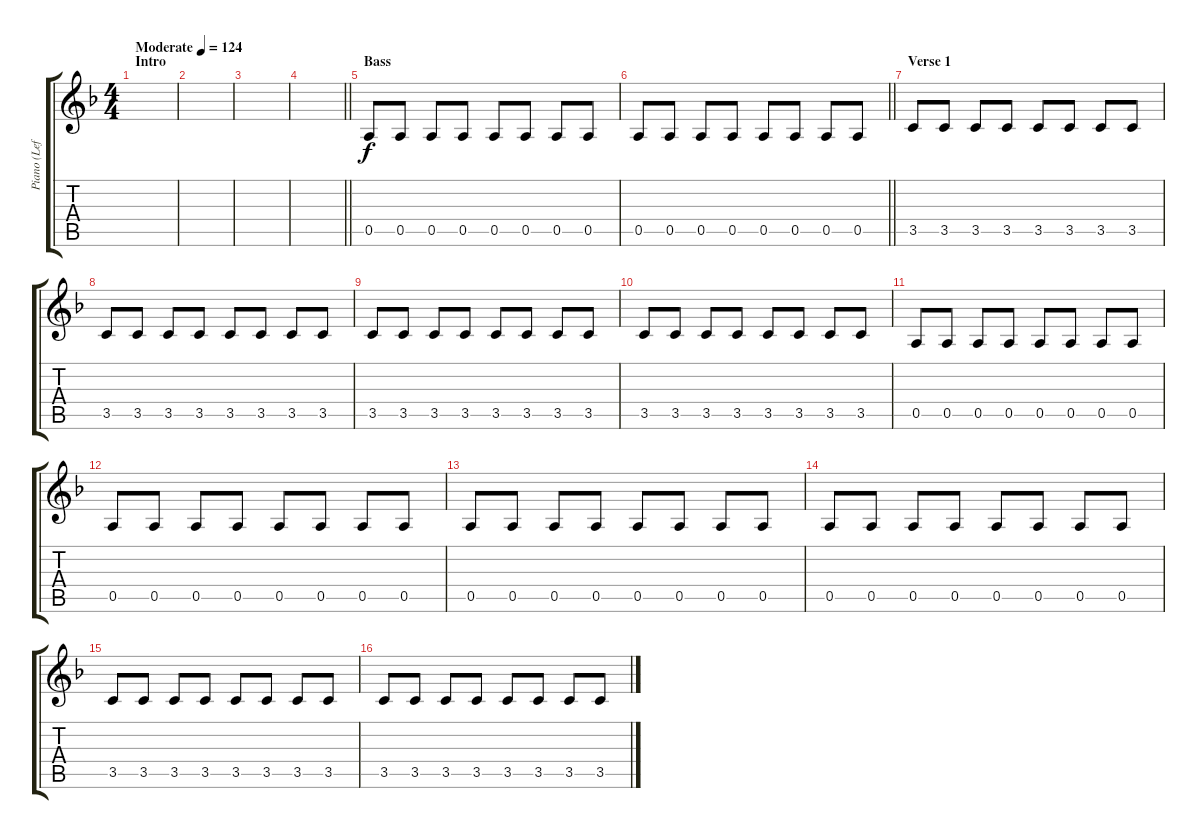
\track ("Piano (Left Hand)" "Piano (Lef") {instrument acousticgrandpiano}
\staff {score tabs}
\tuning (E4 B3 G3 D3 A2 E2) {hide}
\ts (4 4)
\section ("" "Intro")
\tempo (124 "Moderate")
\clef g2
\ks f
|
|
|
\barLineRight lightlight
|
\section ("" "Bass")
0.5.8{ot 8vb} 0.5.8{ot 8vb} 0.5.8{ot 8vb} 0.5.8{ot 8vb} 0.5.8{ot 8vb} 0.5.8{ot 8vb} 0.5.8{ot 8vb} 0.5.8{ot 8vb} |
\barLineRight lightlight
0.5.8{ot 8vb} 0.5.8{ot 8vb} 0.5.8{ot 8vb} 0.5.8{ot 8vb} 0.5.8{ot 8vb} 0.5.8{ot 8vb} 0.5.8{ot 8vb} 0.5.8{ot 8vb} |
\section ("" "Verse 1")
3.5.8{ot 8vb} 3.5.8{ot 8vb} 3.5.8{ot 8vb} 3.5.8{ot 8vb} 3.5.8{ot 8vb} 3.5.8{ot 8vb} 3.5.8{ot 8vb} 3.5.8{ot 8vb} |
3.5.8{ot 8vb} 3.5.8{ot 8vb} 3.5.8{ot 8vb} 3.5.8{ot 8vb} 3.5.8{ot 8vb} 3.5.8{ot 8vb} 3.5.8{ot 8vb} 3.5.8{ot 8vb} |
3.5.8{ot 8vb} 3.5.8{ot 8vb} 3.5.8{ot 8vb} 3.5.8{ot 8vb} 3.5.8{ot 8vb} 3.5.8{ot 8vb} 3.5.8{ot 8vb} 3.5.8{ot 8vb} |
3.5.8{ot 8vb} 3.5.8{ot 8vb} 3.5.8{ot 8vb} 3.5.8{ot 8vb} 3.5.8{ot 8vb} 3.5.8{ot 8vb} 3.5.8{ot 8vb} 3.5.8{ot 8vb} |
0.5.8{ot 8vb} 0.5.8{ot 8vb} 0.5.8{ot 8vb} 0.5.8{ot 8vb} 0.5.8{ot 8vb} 0.5.8{ot 8vb} 0.5.8{ot 8vb} 0.5.8{ot 8vb} |
0.5.8{ot 8vb} 0.5.8{ot 8vb} 0.5.8{ot 8vb} 0.5.8{ot 8vb} 0.5.8{ot 8vb} 0.5.8{ot 8vb} 0.5.8{ot 8vb} 0.5.8{ot 8vb} |
0.5.8{ot 8vb} 0.5.8{ot 8vb} 0.5.8{ot 8vb} 0.5.8{ot 8vb} 0.5.8{ot 8vb} 0.5.8{ot 8vb} 0.5.8{ot 8vb} 0.5.8{ot 8vb} |
0.5.8{ot 8vb} 0.5.8{ot 8vb} 0.5.8{ot 8vb} 0.5.8{ot 8vb} 0.5.8{ot 8vb} 0.5.8{ot 8vb} 0.5.8{ot 8vb} 0.5.8{ot 8vb} |
3.5.8{ot 8vb} 3.5.8{ot 8vb} 3.5.8{ot 8vb} 3.5.8{ot 8vb} 3.5.8{ot 8vb} 3.5.8{ot 8vb} 3.5.8{ot 8vb} 3.5.8{ot 8vb} |
3.5.8{ot 8vb} 3.5.8{ot 8vb} 3.5.8{ot 8vb} 3.5.8{ot 8vb} 3.5.8{ot 8vb} 3.5.8{ot 8vb} 3.5.8{ot 8vb} 3.5.8{ot 8vb}
